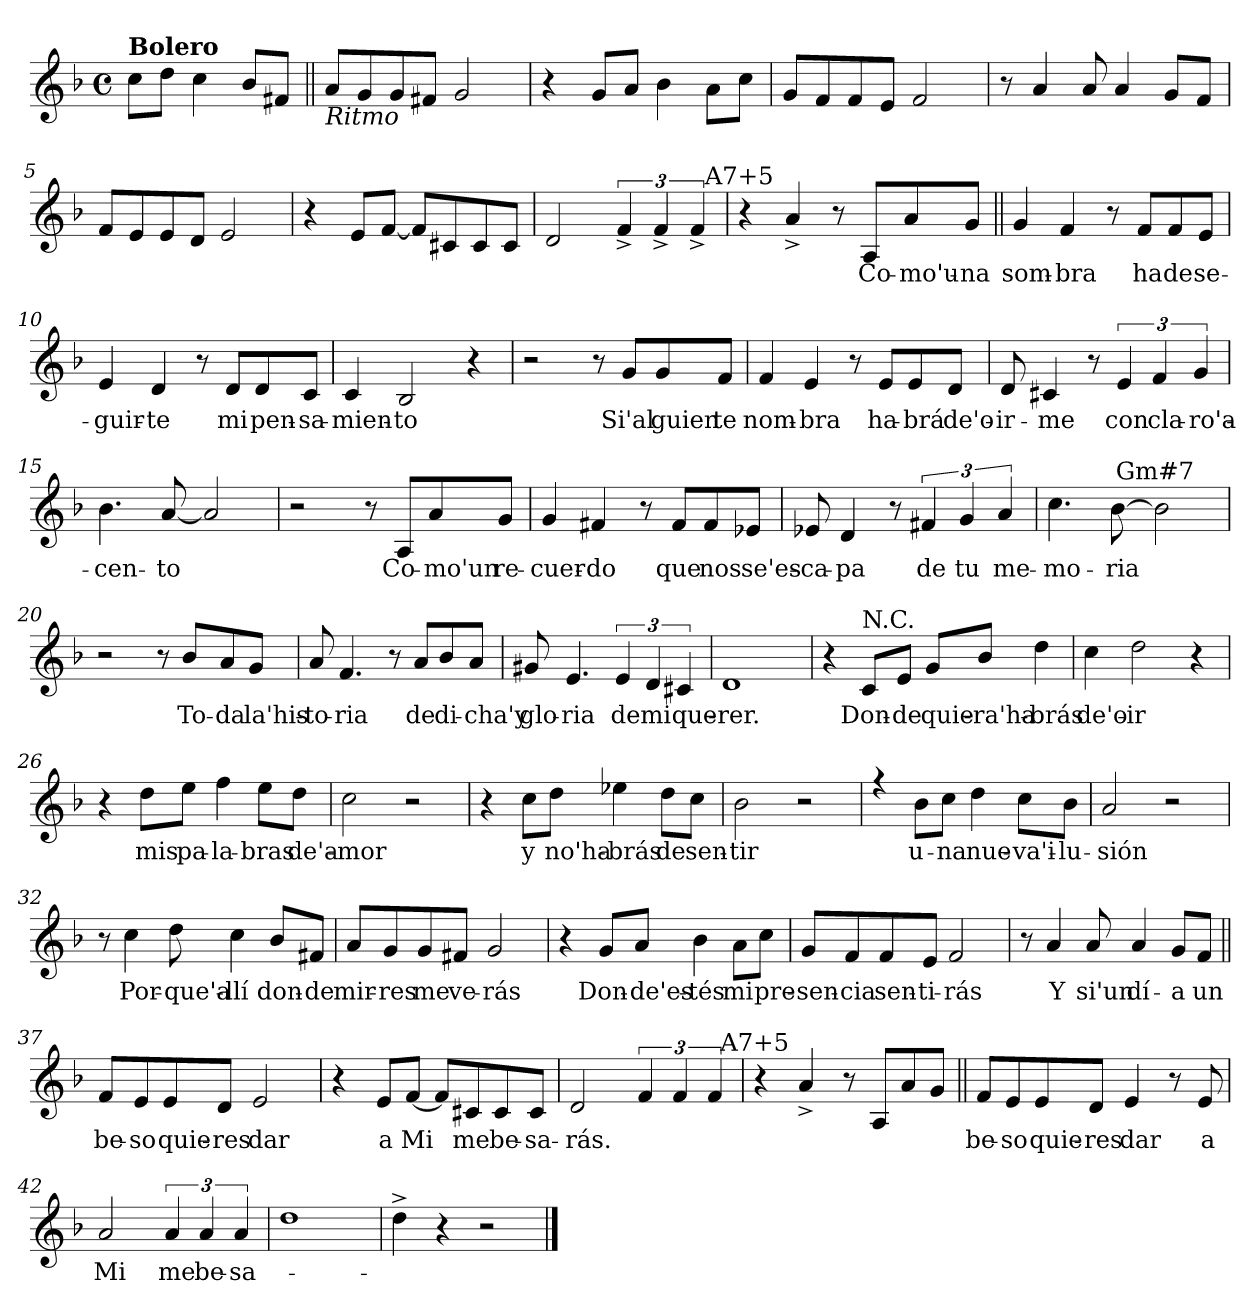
**kern	**text
*part1	*part1
*staff1	*staff1
*clefG2	*
*k[b-]	*
*d:	*
*M4/4	*
*met(c)	*
*MM100	*
=	=
!LO:TX:a:B:t=Bolero	!
8cc\L	.
8dd\J	.
4cc\	.
8b-/L	.
8f#X/J	.
=1X||	=1X||
!LO:TX:b:i:t=Ritmo	!
8a/L	.
8g/	.
8g/	.
8f#X/J	.
2g/	.
=2X	=2X
4r	.
8g/L	.
8a/J	.
4b-\	.
8a\L	.
8cc\J	.
=3X	=3X
8g/L	.
8f/	.
8f/	.
8e/J	.
2f/	.
=4X	=4X
8r	.
4a/	.
8a/	.
4a/	.
8g/L	.
8f/J	.
!!LO:LB:g=z
=5X	=5X
8f/L	.
8e/	.
8e/	.
8d/J	.
2e/	.
=6X	=6X
4r	.
8e/L	.
[8f/J	.
8f/L]	.
8c#X/	.
8c#/	.
8c#/J	.
=7X	=7X
2d/	.
6f^</	.
6f^</	.
6f^</	.
=8X	=8X
!LO:TX:a:cj:t=A7+5	!
4r	.
4a^</	.
8r	.
!	!LO:LY:b
8A/L	Co-
!	!LO:LY:b
8a/	-mo'u-
!	!LO:LY:b
8g/J	-na
=9X||	=9X||
!	!LO:LY:b
4g/	som-
!	!LO:LY:b
4f/	-bra
8r	.
!	!LO:LY:b
8f/L	ha
!	!LO:LY:b
8f/	de
!	!LO:LY:b
8e/J	se-
!!LO:LB:g=z
=10X	=10X
!	!LO:LY:b
4e/	-guir-
!	!LO:LY:b
4d/	-te
8r	.
!	!LO:LY:b
8d/L	mi
!	!LO:LY:b
8d/	pen-
!	!LO:LY:b
8c/J	-sa-
=11X	=11X
!	!LO:LY:b
4c/	-mien-
!	!LO:LY:b
2B-/	-to
4r	.
=12X	=12X
2r	.
8r	.
!	!LO:LY:b
8g/L	Si'al
!	!LO:LY:b
8g/	guien
!	!LO:LY:b
8f/J	te
=13X	=13X
!	!LO:LY:b
4f/	nom-
!	!LO:LY:b
4e/	-bra
8r	.
!	!LO:LY:b
8e/L	ha-
!	!LO:LY:b
8e/	-brá
!	!LO:LY:b
8d/J	de'o-
=14X	=14X
!	!LO:LY:b
8d/	-ir-
!	!LO:LY:b
4c#X/	-me
8r	.
!	!LO:LY:b
6e/	con
!	!LO:LY:b
6f/	cla-
!	!LO:LY:b
6g/	-ro'a-
=15X	=15X
!	!LO:LY:b
4.b-\	-cen-
!	!LO:LY:b
[8a/	-to
2a/]	.
!!LO:LB:g=z
=16X	=16X
2r	.
8r	.
!	!LO:LY:b
8A/L	Co-
!	!LO:LY:b
8a/	-mo'un
!	!LO:LY:b
8g/J	re-
=17X	=17X
!	!LO:LY:b
4g/	-cuer-
!	!LO:LY:b
4f#X/	-do
8r	.
!	!LO:LY:b
8f#/L	que
!	!LO:LY:b
8f#/	nos
!	!LO:LY:b
8e-X/J	se'es-
=18X	=18X
!	!LO:LY:b
8e-X/	-ca-
!	!LO:LY:b
4d/	-pa
8r	.
!	!LO:LY:b
6f#X/	de
!	!LO:LY:b
6g/	tu
!	!LO:LY:b
6a/	me-
=19X	=19X
!	!LO:LY:b
4.cc\	-mo-
!	!LO:LY:b
[8b-\	-ria
!LO:TX:a:cj:t=Gm#7	!
2b-\]	.
!!LO:LB:g=z
=20X	=20X
2r	.
8r	.
!	!LO:LY:b
8b-/L	To-
!	!LO:LY:b
8a/	-da
!	!LO:LY:b
8g/J	la'his-
=21X	=21X
!	!LO:LY:b
8a/	-to-
!	!LO:LY:b
4.f/	-ria
8r	.
!	!LO:LY:b
8a/L	de
!	!LO:LY:b
8b-/	di-
!	!LO:LY:b
8a/J	-cha'y
=22X	=22X
!	!LO:LY:b
8g#X/	glo-
!	!LO:LY:b
4.e/	-ria
!	!LO:LY:b
6e/	de
!	!LO:LY:b
6d/	mi
!	!LO:LY:b
6c#X/	que-
=23X	=23X
!	!LO:LY:b
1d	-rer.
=24X	=24X
4r	.
!LO:TX:a:t=N.C.	!
!	!LO:LY:b
8c/L	Don-
!	!LO:LY:b
8e/J	-de
!	!LO:LY:b
8g/L	quie-
!	!LO:LY:b
8b-/J	-ra'ha-
!	!LO:LY:b
4dd\	-brás
!!LO:LB:g=z
=25X	=25X
!	!LO:LY:b
4cc\	de'o-
!	!LO:LY:b
2dd\	-ir
4r	.
=26X	=26X
4r	.
!	!LO:LY:b
8dd\L	mis
!	!LO:LY:b
8ee\J	pa-
!	!LO:LY:b
4ff\	-la-
!	!LO:LY:b
8ee\L	-bras
!	!LO:LY:b
8dd\J	de'a-
=27X	=27X
!	!LO:LY:b
2cc\	-mor
2r	.
=28X	=28X
4r	.
!	!LO:LY:b
8cc\L	y
!	!LO:LY:b
8dd\J	no'ha-
!	!LO:LY:b
4ee-X\	-brás
!	!LO:LY:b
8dd\L	de
!	!LO:LY:b
8cc\J	sen-
=29X	=29X
!	!LO:LY:b
2b-\	-tir
2r	.
=30X	=30X
4ree	.
!	!LO:LY:b
8b-\L	u-
!	!LO:LY:b
8cc\J	-na
!	!LO:LY:b
4dd\	nue-
!	!LO:LY:b
8cc\L	-va'i-
!	!LO:LY:b
8b-\J	-lu-
!!LO:LB:g=z
=31X	=31X
!	!LO:LY:b
2a/	-sión
2r	.
=32X	=32X
8r	.
!	!LO:LY:b
4cc\	Por-
!	!LO:LY:b
8dd\	-que'a-
!	!LO:LY:b
4cc\	-llí
!	!LO:LY:b
8b-/L	don-
!	!LO:LY:b
8f#X/J	-de
=33X	=33X
!	!LO:LY:b
8a/L	mir-
!	!LO:LY:b
8g/	-res
!	!LO:LY:b
8g/	me
!	!LO:LY:b
8f#X/J	ve-
!	!LO:LY:b
2g/	-rás
=34X	=34X
4r	.
!	!LO:LY:b
8g/L	Don-
!	!LO:LY:b
8a/J	-de'es-
!	!LO:LY:b
4b-\	-tés
!	!LO:LY:b
8a\L	mi
!	!LO:LY:b
8cc\J	pre-
=35X	=35X
!	!LO:LY:b
8g/L	-sen-
!	!LO:LY:b
8f/	-cia
!	!LO:LY:b
8f/	sen-
!	!LO:LY:b
8e/J	-ti-
!	!LO:LY:b
2f/	-rás
!!LO:LB:g=z
=36X	=36X
8r	.
!	!LO:LY:b
4a/	Y
!	!LO:LY:b
8a/	si'un
!	!LO:LY:b
4a/	dí-
!	!LO:LY:b
8g/L	-a
!	!LO:LY:b
8f/J	un
=37X||	=37X||
!	!LO:LY:b
8f/L	be-
!	!LO:LY:b
8e/	-so
!	!LO:LY:b
8e/	quie-
!	!LO:LY:b
8d/J	-res
!	!LO:LY:b
2e/	dar
=38X	=38X
4r	.
!	!LO:LY:b
8e/L	a
!	!LO:LY:b
[8f/J	Mi
8f/L]	.
!	!LO:LY:b
8c#X/	me
!	!LO:LY:b
8c#/	be-
!	!LO:LY:b
8c#/J	-sa-
=39X	=39X
!	!LO:LY:b
2d/	-rás.
6f/	.
6f/	.
6f/	.
=40X	=40X
!LO:TX:a:cj:t=A7+5	!
4r	.
4a^>/	.
8r	.
8A/L	.
8a/	.
8g/J	.
!!LO:LB:g=z
=41X||	=41X||
!	!LO:LY:b
8f/L	be-
!	!LO:LY:b
8e/	-so
!	!LO:LY:b
8e/	quie-
!	!LO:LY:b
8d/J	-res
!	!LO:LY:b
4e/	dar
8r	.
!	!LO:LY:b
8e/	a
=42X	=42X
!	!LO:LY:b
2a/	Mi
!	!LO:LY:b
6a/	me
!	!LO:LY:b
6a/	be-
!	!LO:LY:b
6a/	-sa-
=43X	=43X
1dd	.
=44X	=44X
4dd^>\	.
4r	.
2r	.
==	==
*-	*-
